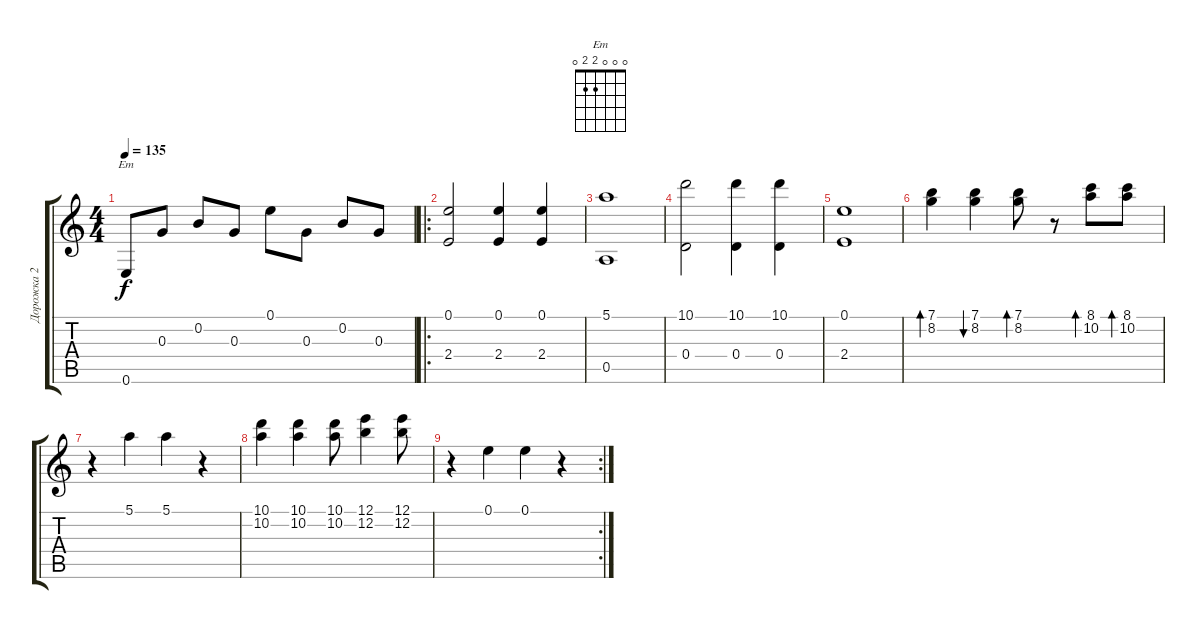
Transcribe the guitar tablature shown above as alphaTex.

\track ("Дорожка 2" "Дорожка 2") {instrument electricguitarjazz}
\staff {score tabs}
\tuning (E4 B3 G3 D3 A2 E2) {hide}
\chord ("Em" 0 0 0 2 2 0)
\ts (4 4)
\tempo 135
\clef g2
\ks c
0.6.8{ch "Em" dy f} 0.3.8 0.2.8 0.3.8 0.1.8 0.3.8 0.2.8 0.3.8 |
\ro
(0.1 2.4).2 (0.1 2.4).4 (0.1 2.4).4 |
(5.1 0.5).1 |
(10.1 0.4).2 (10.1 0.4).4 (10.1 0.4).4 |
(0.1 2.4).1 |
(7.1 8.2).4{bd 60} (7.1 8.2).4{bu 60} (7.1 8.2).8{bd 60} r.8 (8.1 10.2).8{bd 60} (8.1 10.2).8{bd 60} |
r.4 5.1.4 5.1.4 r.4 |
(10.1 10.2).4 (10.1 10.2).4 (10.1 10.2).8 (12.1 12.2).4 (12.1 12.2).8 |
\rc 2
r.4 0.1.4 0.1.4 r.4
